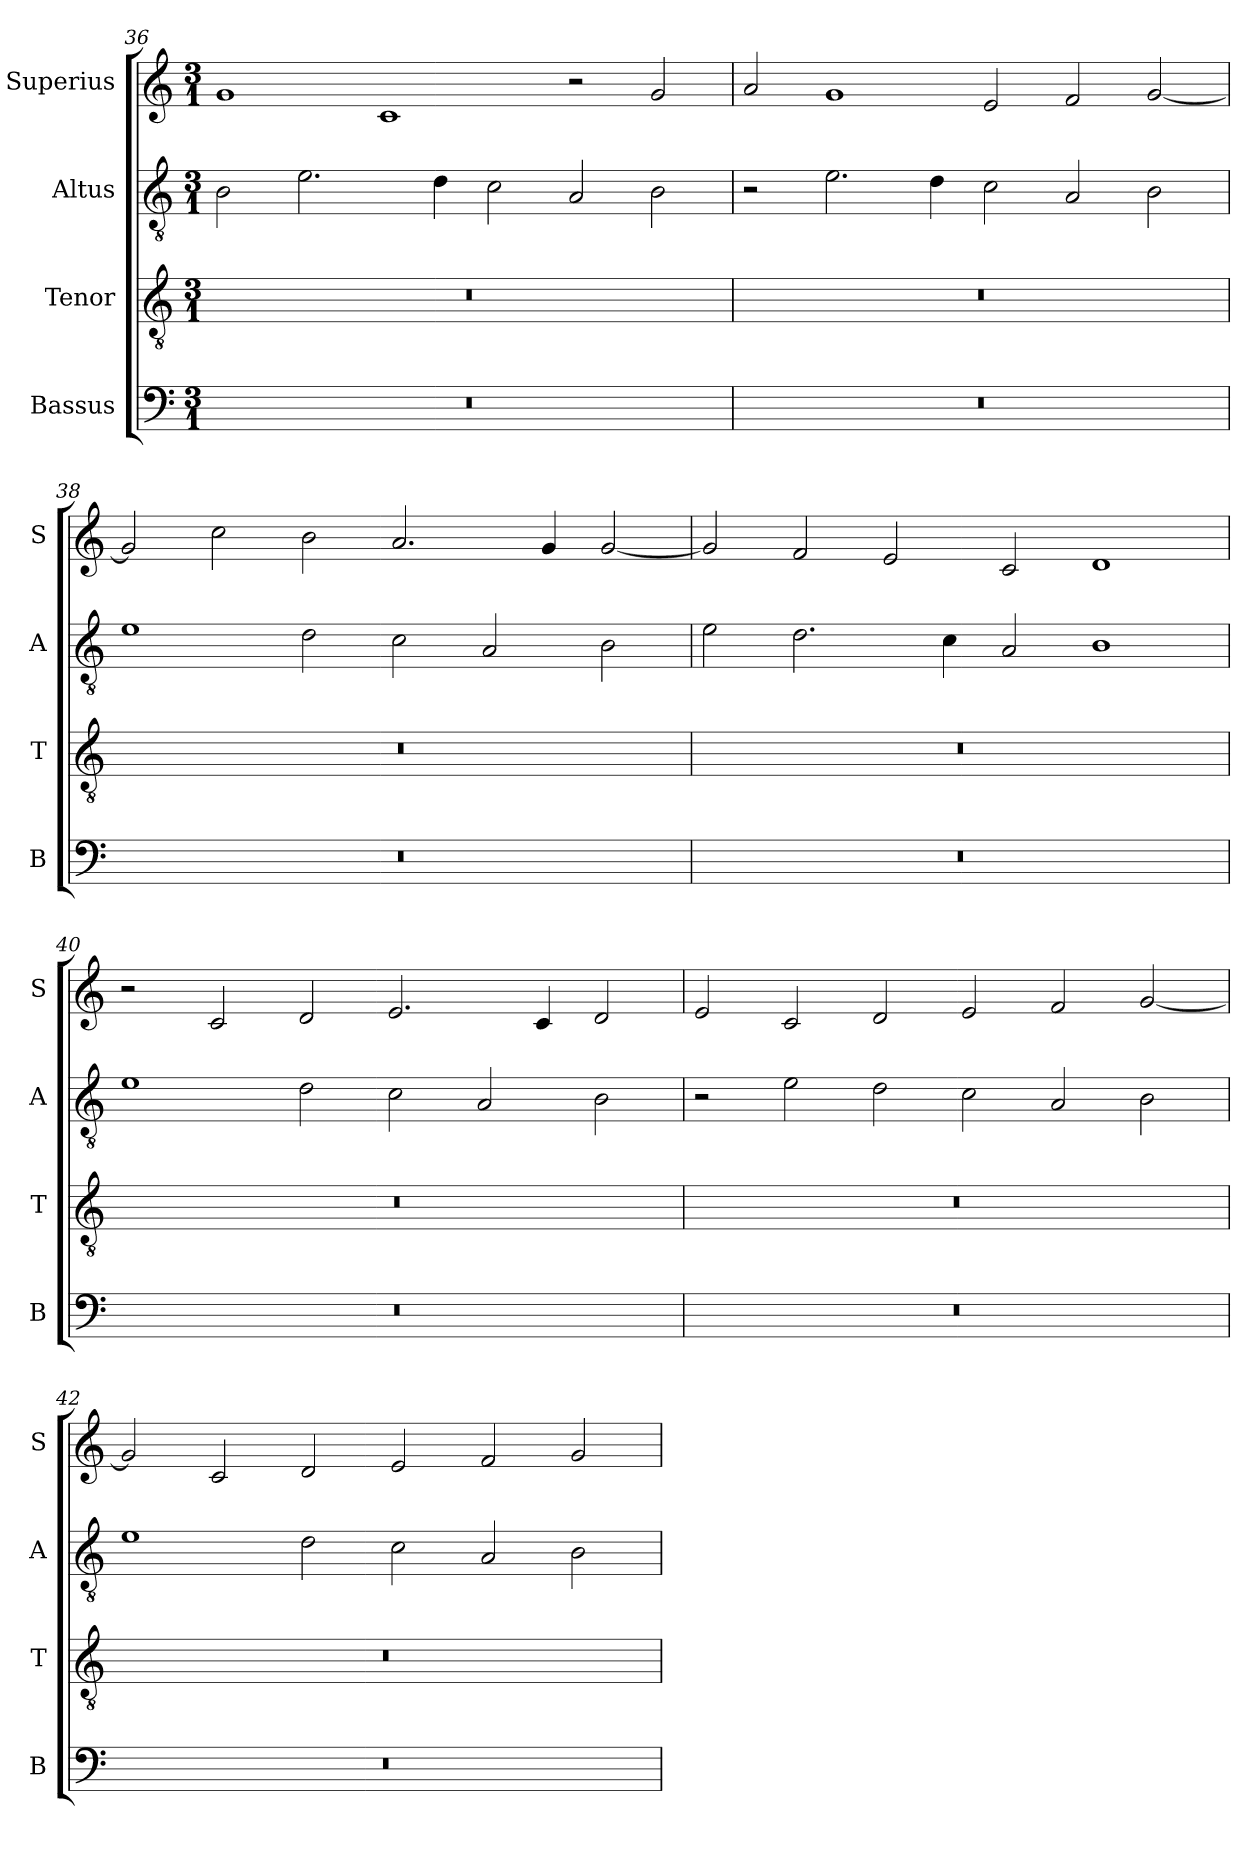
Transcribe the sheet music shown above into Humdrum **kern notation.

**kern	**kern	**kern	**kern
*part4	*part3	*part2	*part1
*staff4	*staff3	*staff2	*staff1
*I"Bassus	*I"Tenor	*I"Altus	*I"Superius
*I'B	*I'T	*I'A	*I'S
*clefF4	*clefGv2	*clefGv2	*clefG2
*k[]	*k[]	*k[]	*k[]
*M3/1	*M3/1	*M3/1	*M3/1
=36	=36	=36	=36
0.r	0.r	2B\	1g
.	.	2.e\	.
.	.	.	1c
.	.	4d\	.
.	.	2c\	.
.	.	2A/	2r
.	.	2B\	2g/
=37	=37	=37	=37
0.r	0.r	2r	2a/
.	.	2.e\	1g
.	.	4d\	.
.	.	2c\	2e/
.	.	2A/	2f/
.	.	2B\	[2g/
=38	=38	=38	=38
0.r	0.r	1e	2g/]
.	.	.	2cc\
.	.	2d\	2b\
.	.	2c\	2.a/
.	.	2A/	.
.	.	.	4g/
.	.	2B\	[2g/
=39	=39	=39	=39
0.r	0.r	2e\	2g/]
.	.	2.d\	2f/
.	.	.	2e/
.	.	4c\	.
.	.	2A/	2c/
.	.	1B	1d
=40	=40	=40	=40
0.r	0.r	1e	2r
.	.	.	2c/
.	.	2d\	2d/
.	.	2c\	2.e/
.	.	2A/	.
.	.	.	4c/
.	.	2B\	2d/
=41	=41	=41	=41
0.r	0.r	2r	2e/
.	.	2e\	2c/
.	.	2d\	2d/
.	.	2c\	2e/
.	.	2A/	2f/
.	.	2B\	[2g/
=42	=42	=42	=42
0.r	0.r	1e	2g/]
.	.	.	2c/
.	.	2d\	2d/
.	.	2c\	2e/
.	.	2A/	2f/
.	.	2B\	2g/
=	=	=	=
*-	*-	*-	*-
